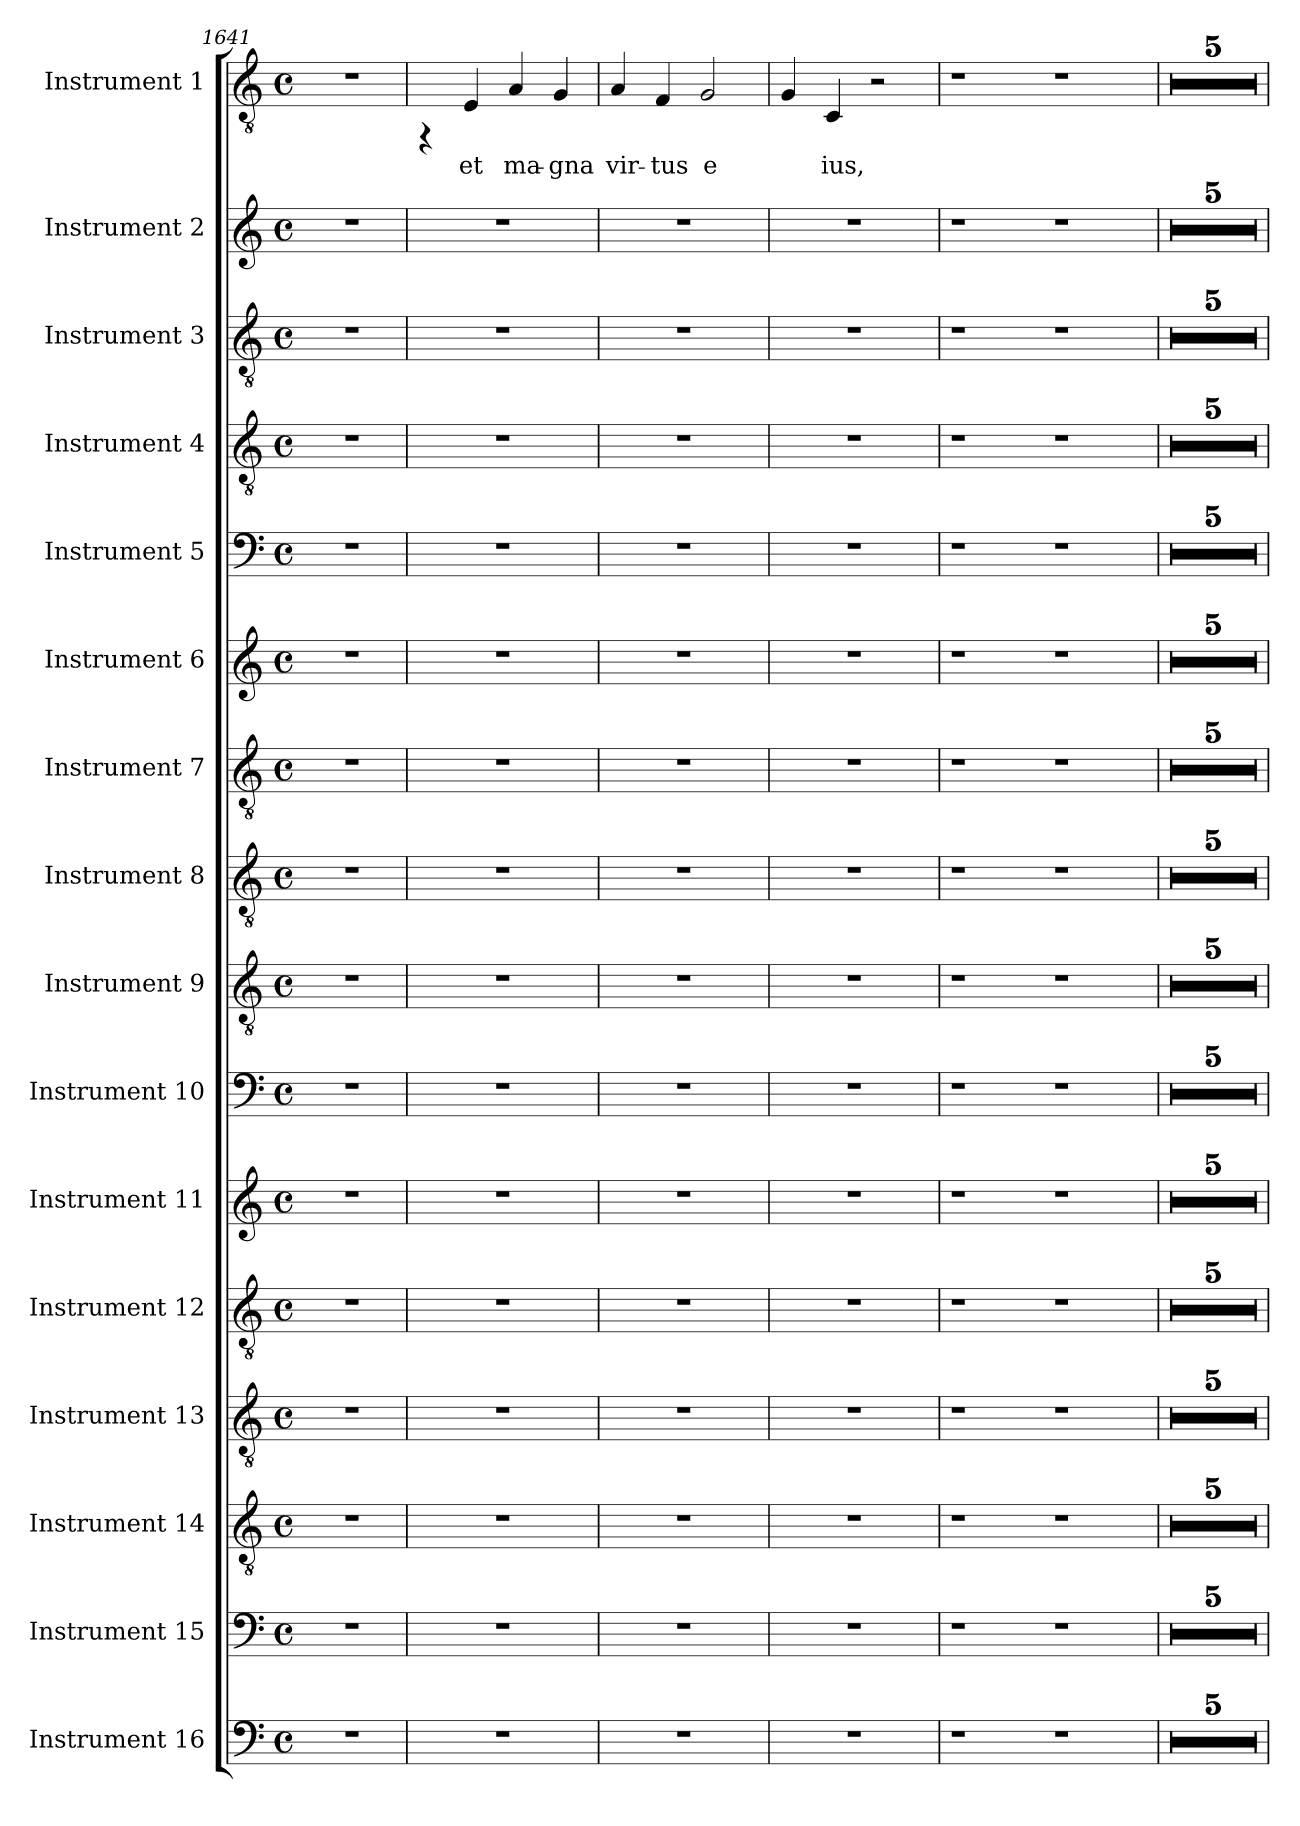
**kern	**kern	**kern	**kern	**kern	**kern	**kern	**kern	**kern	**kern	**kern	**kern	**kern	**kern	**kern	**kern	**text
*part16	*part15	*part14	*part13	*part12	*part11	*part10	*part9	*part8	*part7	*part6	*part5	*part4	*part3	*part2	*part1	*part1
*staff16	*staff15	*staff14	*staff13	*staff12	*staff11	*staff10	*staff9	*staff8	*staff7	*staff6	*staff5	*staff4	*staff3	*staff2	*staff1	*staff1
*I"Instrument 16	*I"Instrument 15	*I"Instrument 14	*I"Instrument 13	*I"Instrument 12	*I"Instrument 11	*I"Instrument 10	*I"Instrument 9	*I"Instrument 8	*I"Instrument 7	*I"Instrument 6	*I"Instrument 5	*I"Instrument 4	*I"Instrument 3	*I"Instrument 2	*I"Instrument 1	*
*clefF4	*clefF4	*clefGv2	*clefGv2	*clefGv2	*clefG2	*clefF4	*clefGv2	*clefGv2	*clefGv2	*clefG2	*clefF4	*clefGv2	*clefGv2	*clefG2	*clefGv2	*
*k[]	*k[]	*k[]	*k[]	*k[]	*k[]	*k[]	*k[]	*k[]	*k[]	*k[]	*k[]	*k[]	*k[]	*k[]	*k[]	*
*C:	*C:	*C:	*C:	*C:	*C:	*C:	*C:	*C:	*C:	*C:	*C:	*C:	*C:	*C:	*C:	*
*M4/4	*M4/4	*M4/4	*M4/4	*M4/4	*M4/4	*M4/4	*M4/4	*M4/4	*M4/4	*M4/4	*M4/4	*M4/4	*M4/4	*M4/4	*M4/4	*
*met(c)	*met(c)	*met(c)	*met(c)	*met(c)	*met(c)	*met(c)	*met(c)	*met(c)	*met(c)	*met(c)	*met(c)	*met(c)	*met(c)	*met(c)	*met(c)	*
=1641	=1641	=1641	=1641	=1641	=1641	=1641	=1641	=1641	=1641	=1641	=1641	=1641	=1641	=1641	=1641	=1641
1r	1r	1r	1r	1r	1r	1r	1r	1r	1r	1r	1r	1r	1r	1r	1r	.
=1642	=1642	=1642	=1642	=1642	=1642	=1642	=1642	=1642	=1642	=1642	=1642	=1642	=1642	=1642	=1642	=1642
1r	1r	1r	1r	1r	1r	1r	1r	1r	1r	1r	1r	1r	1r	1r	4rFF	.
!	!	!	!	!	!	!	!	!	!	!	!	!	!	!	!	!LO:LY:b:cj
.	.	.	.	.	.	.	.	.	.	.	.	.	.	.	4E/	et
!	!	!	!	!	!	!	!	!	!	!	!	!	!	!	!	!LO:LY:b:cj
.	.	.	.	.	.	.	.	.	.	.	.	.	.	.	4A/	ma-
!	!	!	!	!	!	!	!	!	!	!	!	!	!	!	!	!LO:LY:b:cj
.	.	.	.	.	.	.	.	.	.	.	.	.	.	.	4G/	-gna
=1643	=1643	=1643	=1643	=1643	=1643	=1643	=1643	=1643	=1643	=1643	=1643	=1643	=1643	=1643	=1643	=1643
!	!	!	!	!	!	!	!	!	!	!	!	!	!	!	!	!LO:LY:b:cj
1r	1r	1r	1r	1r	1r	1r	1r	1r	1r	1r	1r	1r	1r	1r	4A/	vir-
!	!	!	!	!	!	!	!	!	!	!	!	!	!	!	!	!LO:LY:b:cj
.	.	.	.	.	.	.	.	.	.	.	.	.	.	.	4F/	-tus
!	!	!	!	!	!	!	!	!	!	!	!	!	!	!	!	!LO:LY:b:cj
.	.	.	.	.	.	.	.	.	.	.	.	.	.	.	2G/	e-
!!LO:LB:g=z
=1644	=1644	=1644	=1644	=1644	=1644	=1644	=1644	=1644	=1644	=1644	=1644	=1644	=1644	=1644	=1644	=1644
!	!	!	!	!	!	!	!	!	!	!	!	!	!	!	!	!LO:LY:b:cj
1r	1r	1r	1r	1r	1r	1r	1r	1r	1r	1r	1r	1r	1r	1r	4G/	--
!	!	!	!	!	!	!	!	!	!	!	!	!	!	!	!	!LO:LY:b:cj
.	.	.	.	.	.	.	.	.	.	.	.	.	.	.	4C/	-ius,
.	.	.	.	.	.	.	.	.	.	.	.	.	.	.	2r	.
=1645	=1645	=1645	=1645	=1645	=1645	=1645	=1645	=1645	=1645	=1645	=1645	=1645	=1645	=1645	=1645	=1645
1r	1r	1r	1r	1r	1r	1r	1r	1r	1r	1r	1r	1r	1r	1r	1r	.
1r	1r	1r	1r	1r	1r	1r	1r	1r	1r	1r	1r	1r	1r	1r	1r	.
=1646	=1646	=1646	=1646	=1646	=1646	=1646	=1646	=1646	=1646	=1646	=1646	=1646	=1646	=1646	=1646	=1646
1r	1r	1r	1r	1r	1r	1r	1r	1r	1r	1r	1r	1r	1r	1r	1r	.
=1647	=1647	=1647	=1647	=1647	=1647	=1647	=1647	=1647	=1647	=1647	=1647	=1647	=1647	=1647	=1647	=1647
1r	1r	1r	1r	1r	1r	1r	1r	1r	1r	1r	1r	1r	1r	1r	1r	.
=1648	=1648	=1648	=1648	=1648	=1648	=1648	=1648	=1648	=1648	=1648	=1648	=1648	=1648	=1648	=1648	=1648
1r	1r	1r	1r	1r	1r	1r	1r	1r	1r	1r	1r	1r	1r	1r	1r	.
=1649	=1649	=1649	=1649	=1649	=1649	=1649	=1649	=1649	=1649	=1649	=1649	=1649	=1649	=1649	=1649	=1649
1r	1r	1r	1r	1r	1r	1r	1r	1r	1r	1r	1r	1r	1r	1r	1r	.
=1650	=1650	=1650	=1650	=1650	=1650	=1650	=1650	=1650	=1650	=1650	=1650	=1650	=1650	=1650	=1650	=1650
1r	1r	1r	1r	1r	1r	1r	1r	1r	1r	1r	1r	1r	1r	1r	1r	.
=	=	=	=	=	=	=	=	=	=	=	=	=	=	=	=	=
*-	*-	*-	*-	*-	*-	*-	*-	*-	*-	*-	*-	*-	*-	*-	*-	*-
